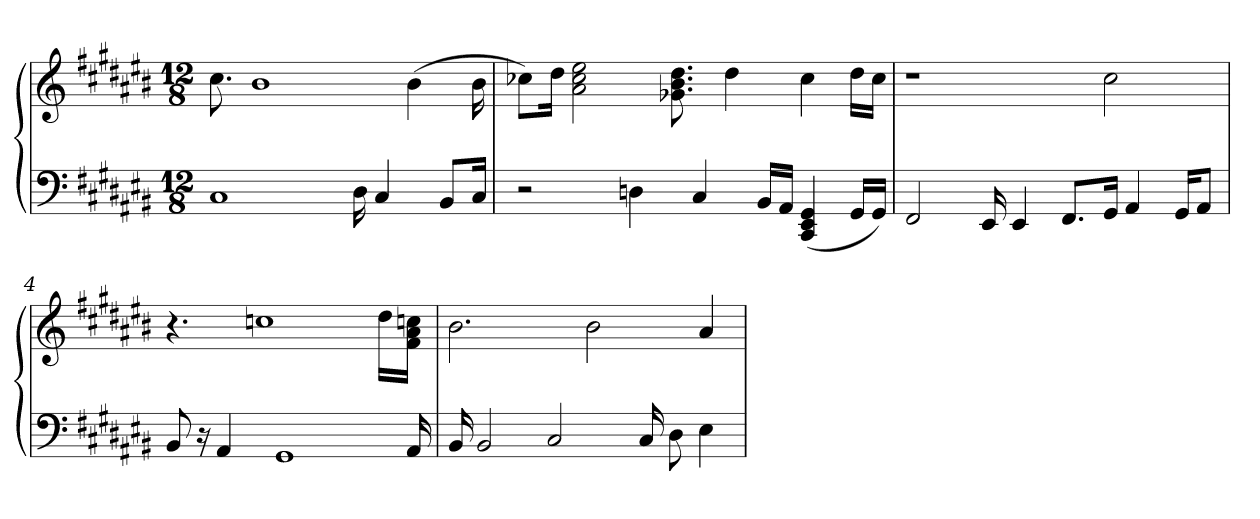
**kern	**kern
*part1	*part1
*staff2	*staff1
*clefF4	*clefG2
*k[f#c#g#d#a#e#b#]	*k[f#c#g#d#a#e#b#]
*M12/8	*M12/8
=1	=1
1C#	8.cc#
.	1b#
16D#	.
4C#	.
.	(4b#
8BB#/L	.
16C#/Jk	16b#
=2	=2
2r	8cc-X\L)
.	16dd#\Jk
.	2a# 2cc- 2ee#
4Dn	.
.	8.g-X 8.b# 8.dd#
4C#	.
.	4dd#
16BB#/LL	.
16AA#/JJ	.
(4CC# 4EE# 4GG#	4cc-
16GG#/LL	16dd#\LL
16GG#/JJ)	16cc-\JJ
=3	=3
2FF#	1r
16EE#	.
4EE#	.
8.FF#/L	.
16GG#/Jk	2cc#
4AA#	.
16GG#/KL	.
8AA#/J	.
=4	=4
8BB#	4.r
16r	.
4AA#	.
.	1ccn
1GG#	.
.	16dd#\LL
16AA#	16f#\ 16a#\ 16ccn\JJ
=5	=5
16BB#	2.b#
2BB#	.
2C#	.
.	2b#
16C#	.
8D#	.
4E#	4a#
=	=
*-	*-
